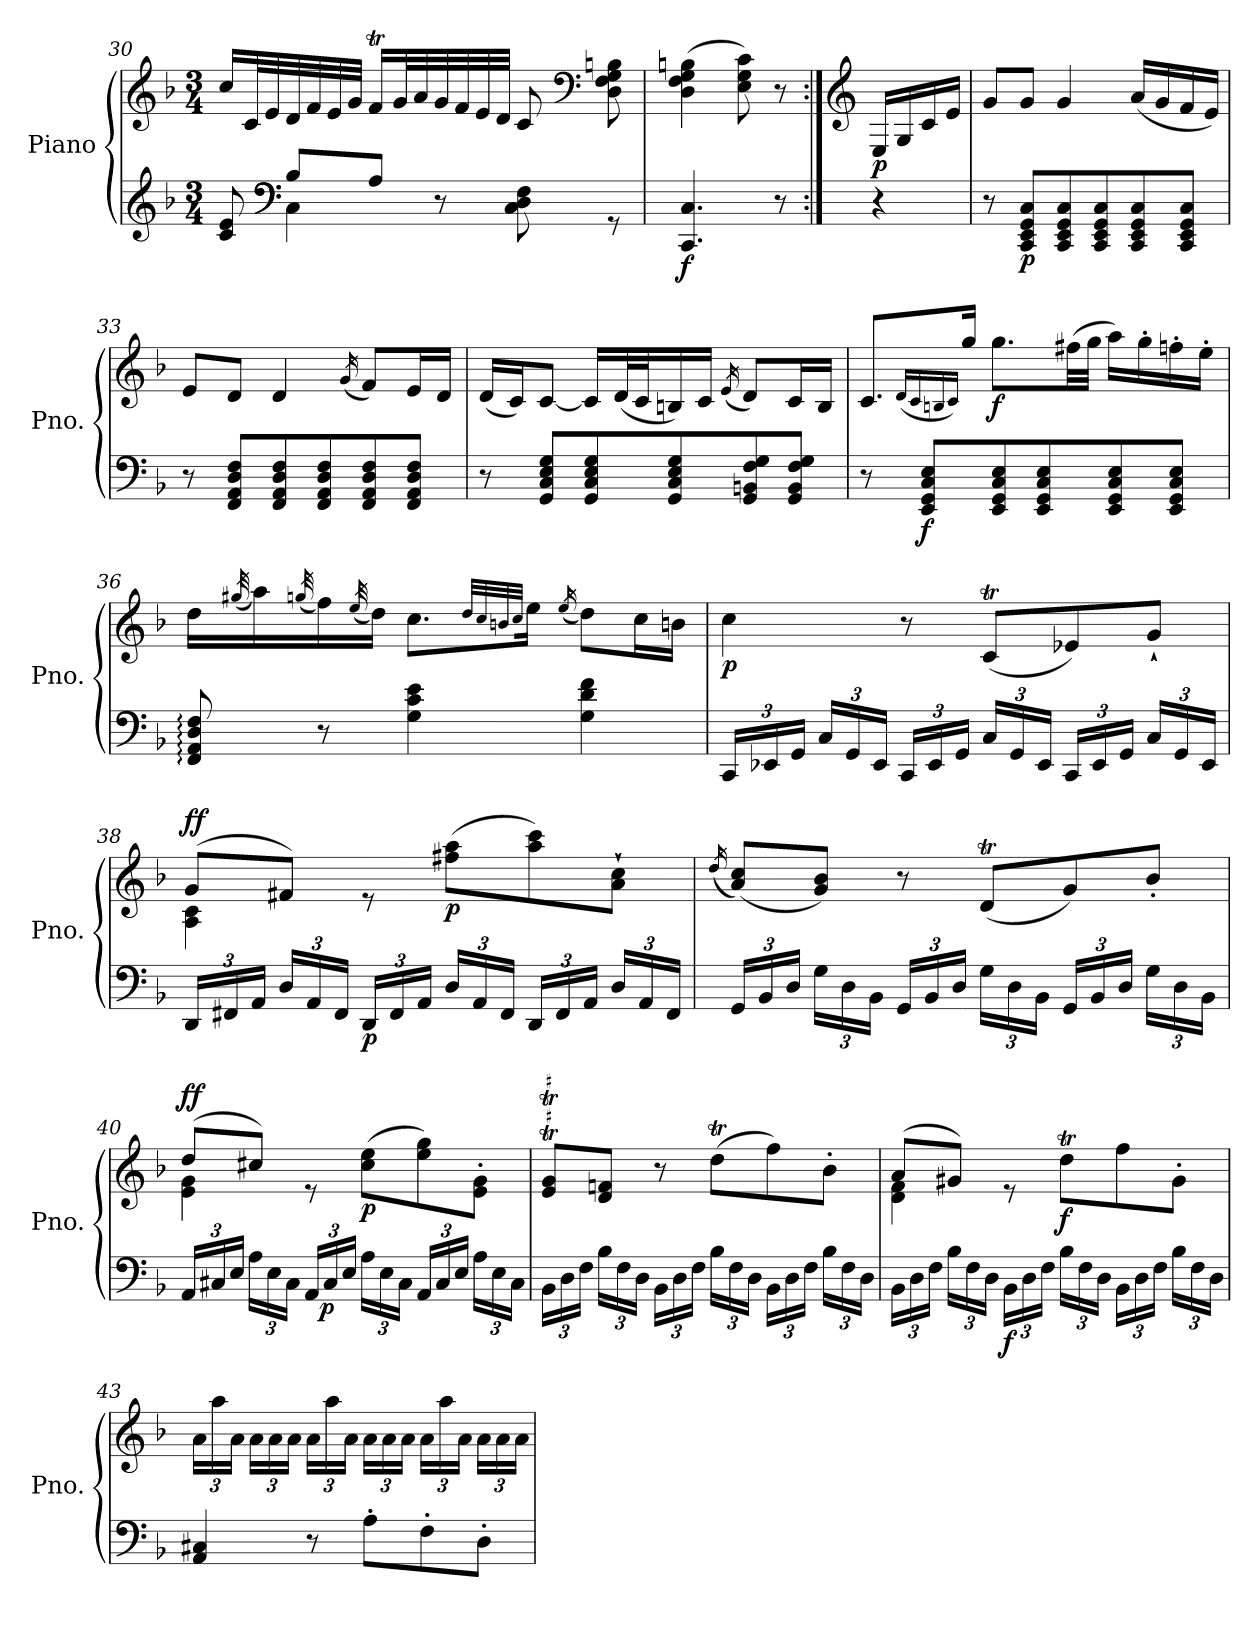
**kern	**kern	**dynam
*part1	*part1	*part1
*staff2	*staff1	*staff1/2
*I"Piano	*	*
*I'Pno.	*	*
*clefG2	*clefG2	*
*k[b-]	*k[b-]	*
*M3/4	*M3/4	*
=30	=30	=30
*^	*	*
8c/ 8e/	8ryy	16cc/LL	.
.	.	32c/L	.
.	.	32e/	.
*clefF4	*	*	*
8B-/L	4C\	32d/	.
.	.	32f/	.
.	.	32e/	.
.	.	32g/JJJ	.
8A/J	.	16fT/LL	.
.	.	32g/L	.
.	.	32a/	.
8r	8ryy	32g/	.
.	.	32f/	.
.	.	32e/	.
.	.	32d/JJJ	.
8C\ 8D\ 8F\	4ryy	8c/	.
*	*	*clefF4	*
8rGG	.	8D\ 8F\ 8G\ 8Bn\	.
*v	*v	*	*
=31	=31	=31
!	!	!LO:DY:b=2
4.CC/ 4.C/	(>4D\ 4F\ 4G\ 4Bn\	f
.	8E\ 8G\ 8c\)	.
8r	8r	.
=31X1:|!	=31X1:|!	=31X1:|!
*	*clefG2	*
!	!	!LO:DY:b
4r	16E/LL	p
.	16G/	.
.	16c/	.
.	16e/JJ	.
=32	=32	=32
8r	8g/L	.
!	!	!LO:DY:b=2
8CC/ 8EE/ 8GG/ 8C/L	8g/J	p
8CC/ 8EE/ 8GG/ 8C/	4g/	.
8CC/ 8EE/ 8GG/ 8C/	.	.
8CC/ 8EE/ 8GG/ 8C/	(<16a/LL	.
.	16g/	.
8CC/ 8EE/ 8GG/ 8C/J	16f/	.
.	16e/JJ)	.
=33	=33	=33
8r	8e/L	.
8FF/ 8AA/ 8D/ 8F/L	8d/J	.
8FF/ 8AA/ 8D/ 8F/	4d/	.
8FF/ 8AA/ 8D/ 8F/	.	.
.	(<16qg/	.
8FF/ 8AA/ 8D/ 8F/	8f/L)	.
8FF/ 8AA/ 8D/ 8F/J	16e/L	.
.	16d/JJ	.
=34	=34	=34
8r	(<16d/LL	.
.	16c/J)	.
8GG/ 8C/ 8E/ 8G/L	[8c/J	.
8GG/ 8C/ 8E/ 8G/	16c/LL]	.
.	(<32d/L	.
.	32c/J	.
8GG/ 8C/ 8E/ 8G/	16Bn/)	.
.	16c/JJ	.
.	(<16qe/	.
8GG/ 8BBn/ 8F/ 8G/	8d/L)	.
8GG/ 8BB/ 8F/ 8G/J	16c/L	.
.	16B/JJ	.
=35	=35	=35
8r	8.c/L	.
!	!	!LO:DY:b=2
8EE/ 8GG/ 8C/ 8E/L	.	f
.	(<16qd/LL	.
.	16qc/	.
.	16qBn/	.
.	16qc/JJ)	.
.	16gg/Jk	.
!	!	!LO:DY:b
8EE/ 8GG/ 8C/ 8E/	8.gg\L	f
8EE/ 8GG/ 8C/ 8E/	.	.
.	(>32ff#X\LL	.
.	32gg\JJJ	.
8EE/ 8GG/ 8C/ 8E/	16aa\LL)	.
.	16gg'\	.
8EE/ 8GG/ 8C/ 8E/J	16ffn'\	.
.	16ee'\JJ	.
=36	=36	=36
8FF/: 8AA/: 8D/: 8F/:	16dd\LL	.
.	(<32qgg#X/	.
.	16aa\)	.
.	(<32qggn/	.
8r	16ff\)	.
.	(<32qee/	.
.	16dd\JJ)	.
4G\ 4c\ 4e\	8.cc\L	.
.	32qdd/LLL	.
.	32qcc/	.
.	32qbn/	.
.	32qcc/JJJ	.
.	16ee\Jk	.
.	(<16qee/	.
4G\ 4d\ 4f\	8dd\L)	.
.	16cc\L	.
.	16b\JJ	.
=37	=37	=37
*Xbrackettup	*	*
!	!	!LO:DY:b
24CC/LL	4cc\	p
24EE-X/	.	.
24GG/JJ	.	.
24C/LL	.	.
24GG/	.	.
24EE-/JJ	.	.
24CC/LL	8r	.
24EE-/	.	.
24GG/JJ	.	.
24C/LL	(<8cT/L	.
24GG/	.	.
24EE-/JJ	.	.
24CC/LL	8e-X/)	.
24EE-/	.	.
24GG/JJ	.	.
24C/LL	8g`/J	.
24GG/	.	.
24EE-/JJ	.	.
=38	=38	=38
*	*^	*
!	!	!	!LO:DY:b=2
!	!	!	!LO:DY:n=1:a
24DD/LL	(>8g/L	4A\ 4c\	f f
24FF#X/	.	.	.
24AA/JJ	.	.	.
24D/LL	8f#X/J)	.	.
24AA/	.	.	.
24FF#/JJ	.	.	.
!	!	!	!LO:DY:n=2:b=2
24DD/LL	8re	2ryy	p
24FF#/	.	.	.
24AA/JJ	.	.	.
!	!	!	!LO:DY:n=3:b
24D/LL	(>8ff#X\ 8aa\L	.	p
24AA/	.	.	.
24FF#/JJ	.	.	.
24DD/LL	8aa\ 8ccc\)	.	.
24FF#/	.	.	.
24AA/JJ	.	.	.
24D/LL	8a\` 8cc\`J	.	.
24AA/	.	.	.
24FF#/JJ	.	.	.
*	*v	*v	*
=39	=39	=39
.	(>16qdd/	.
24GG/LL	(<8a/ 8cc/L)	.
24BB-/	.	.
24D/JJ	.	.
24G\LL	8g/ 8b-/J)	.
24D\	.	.
24BB-\JJ	.	.
24GG/LL	8r	.
24BB-/	.	.
24D/JJ	.	.
24G\LL	(<8dT/L	.
24D\	.	.
24BB-\JJ	.	.
24GG/LL	8g/)	.
24BB-/	.	.
24D/JJ	.	.
24G\LL	8b-'/J	.
24D\	.	.
24BB-\JJ	.	.
=40	=40	=40
*	*^	*
!	!	!	!LO:DY:b=2
!	!	!	!LO:DY:n=1:a
24AA/LL	(>8dd/L	4e\ 4g\	f f
24C#X/	.	.	.
24E/JJ	.	.	.
24A\LL	8cc#X/J)	.	.
24E\	.	.	.
24C#\JJ	.	.	.
24AA/LL	8re	2ryy	.
!	!	!	!LO:DY:n=2:b=2
24C#/	.	.	p
24E/JJ	.	.	.
!	!	!	!LO:DY:n=3:b
24A\LL	(>8cc#\ 8ee\L	.	p
24E\	.	.	.
24C#\JJ	.	.	.
24AA/LL	8ee\ 8gg\)	.	.
24C#/	.	.	.
24E/JJ	.	.	.
24A\LL	8e\' 8g\'J	.	.
24E\	.	.	.
24C#\JJ	.	.	.
*	*v	*v	*
=41	=41	=41
24BB-\LL	8e/T 8g/TL	.
24D\	.	.
24F\JJ	.	.
24B-\LL	8d/ 8f/J	.
24F\	.	.
24D\JJ	.	.
24BB-\LL	8r	.
24D\	.	.
24F\JJ	.	.
24B-\LL	(>8ddT\L	.
24F\	.	.
24D\JJ	.	.
24BB-\LL	8ff\)	.
24D\	.	.
24F\JJ	.	.
24B-\LL	8b-'\J	.
24F\	.	.
24D\JJ	.	.
=42	=42	=42
*	*^	*
24BB-\LL	(>8a/L	4d\ 4f\	.
24D\	.	.	.
24F\JJ	.	.	.
24B-\LL	8g#X/J)	.	.
24F\	.	.	.
24D\JJ	.	.	.
!	!	!	!LO:DY:b=2
24BB-\LL	8re	2ryy	f
24D\	.	.	.
24F\JJ	.	.	.
!	!	!	!LO:DY:b
24B-\LL	8ddT\L	.	f
24F\	.	.	.
24D\JJ	.	.	.
24BB-\LL	8ff\	.	.
24D\	.	.	.
24F\JJ	.	.	.
24B-\LL	8g#'\J	.	.
24F\	.	.	.
24D\JJ	.	.	.
*	*v	*v	*
=43	=43	=43
*	*Xbrackettup	*
4AA/ 4C#X/	24a\LL	.
.	24aa\	.
.	24a\JJ	.
.	24a\LL	.
.	24a\	.
.	24a\JJ	.
8r	24a\LL	.
.	24aa\	.
.	24a\JJ	.
8A'\L	24a\LL	.
.	24a\	.
.	24a\JJ	.
8F'\	24a\LL	.
.	24aa\	.
.	24a\JJ	.
8D'\J	24a\LL	.
.	24a\	.
.	24a\JJ	.
=	=	=
*-	*-	*-
